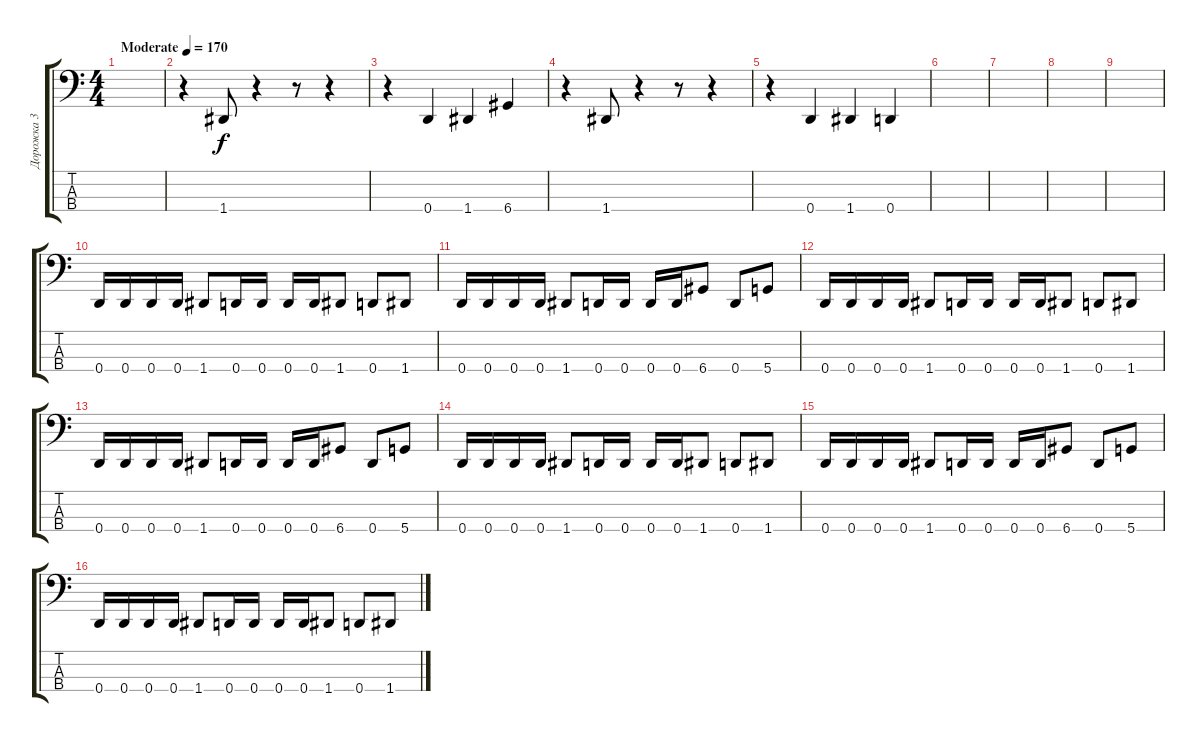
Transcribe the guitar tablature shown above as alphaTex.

\track ("Дорожка 3" "Дорожка 3") {instrument electricbasspick}
\staff {score tabs}
\tuning (G2 D2 A1 D1) {hide}
\ts (4 4)
\tempo (170 "Moderate")
\clef f4
\ks c
|
r.4 1.4.8 r.4 r.8 r.4 |
r.4 0.4.4 1.4.4 6.4.4 |
r.4 1.4.8 r.4 r.8 r.4 |
r.4 0.4.4 1.4.4 0.4.4 |
|
|
|
|
0.4.16 0.4.16 0.4.16 0.4.16 1.4.8 0.4.16 0.4.16 0.4.16 0.4.16 1.4.8 0.4.8 1.4.8 |
0.4.16 0.4.16 0.4.16 0.4.16 1.4.8 0.4.16 0.4.16 0.4.16 0.4.16 6.4.8 0.4.8 5.4.8 |
0.4.16 0.4.16 0.4.16 0.4.16 1.4.8 0.4.16 0.4.16 0.4.16 0.4.16 1.4.8 0.4.8 1.4.8 |
0.4.16 0.4.16 0.4.16 0.4.16 1.4.8 0.4.16 0.4.16 0.4.16 0.4.16 6.4.8 0.4.8 5.4.8 |
0.4.16 0.4.16 0.4.16 0.4.16 1.4.8 0.4.16 0.4.16 0.4.16 0.4.16 1.4.8 0.4.8 1.4.8 |
0.4.16 0.4.16 0.4.16 0.4.16 1.4.8 0.4.16 0.4.16 0.4.16 0.4.16 6.4.8 0.4.8 5.4.8 |
0.4.16 0.4.16 0.4.16 0.4.16 1.4.8 0.4.16 0.4.16 0.4.16 0.4.16 1.4.8 0.4.8 1.4.8
